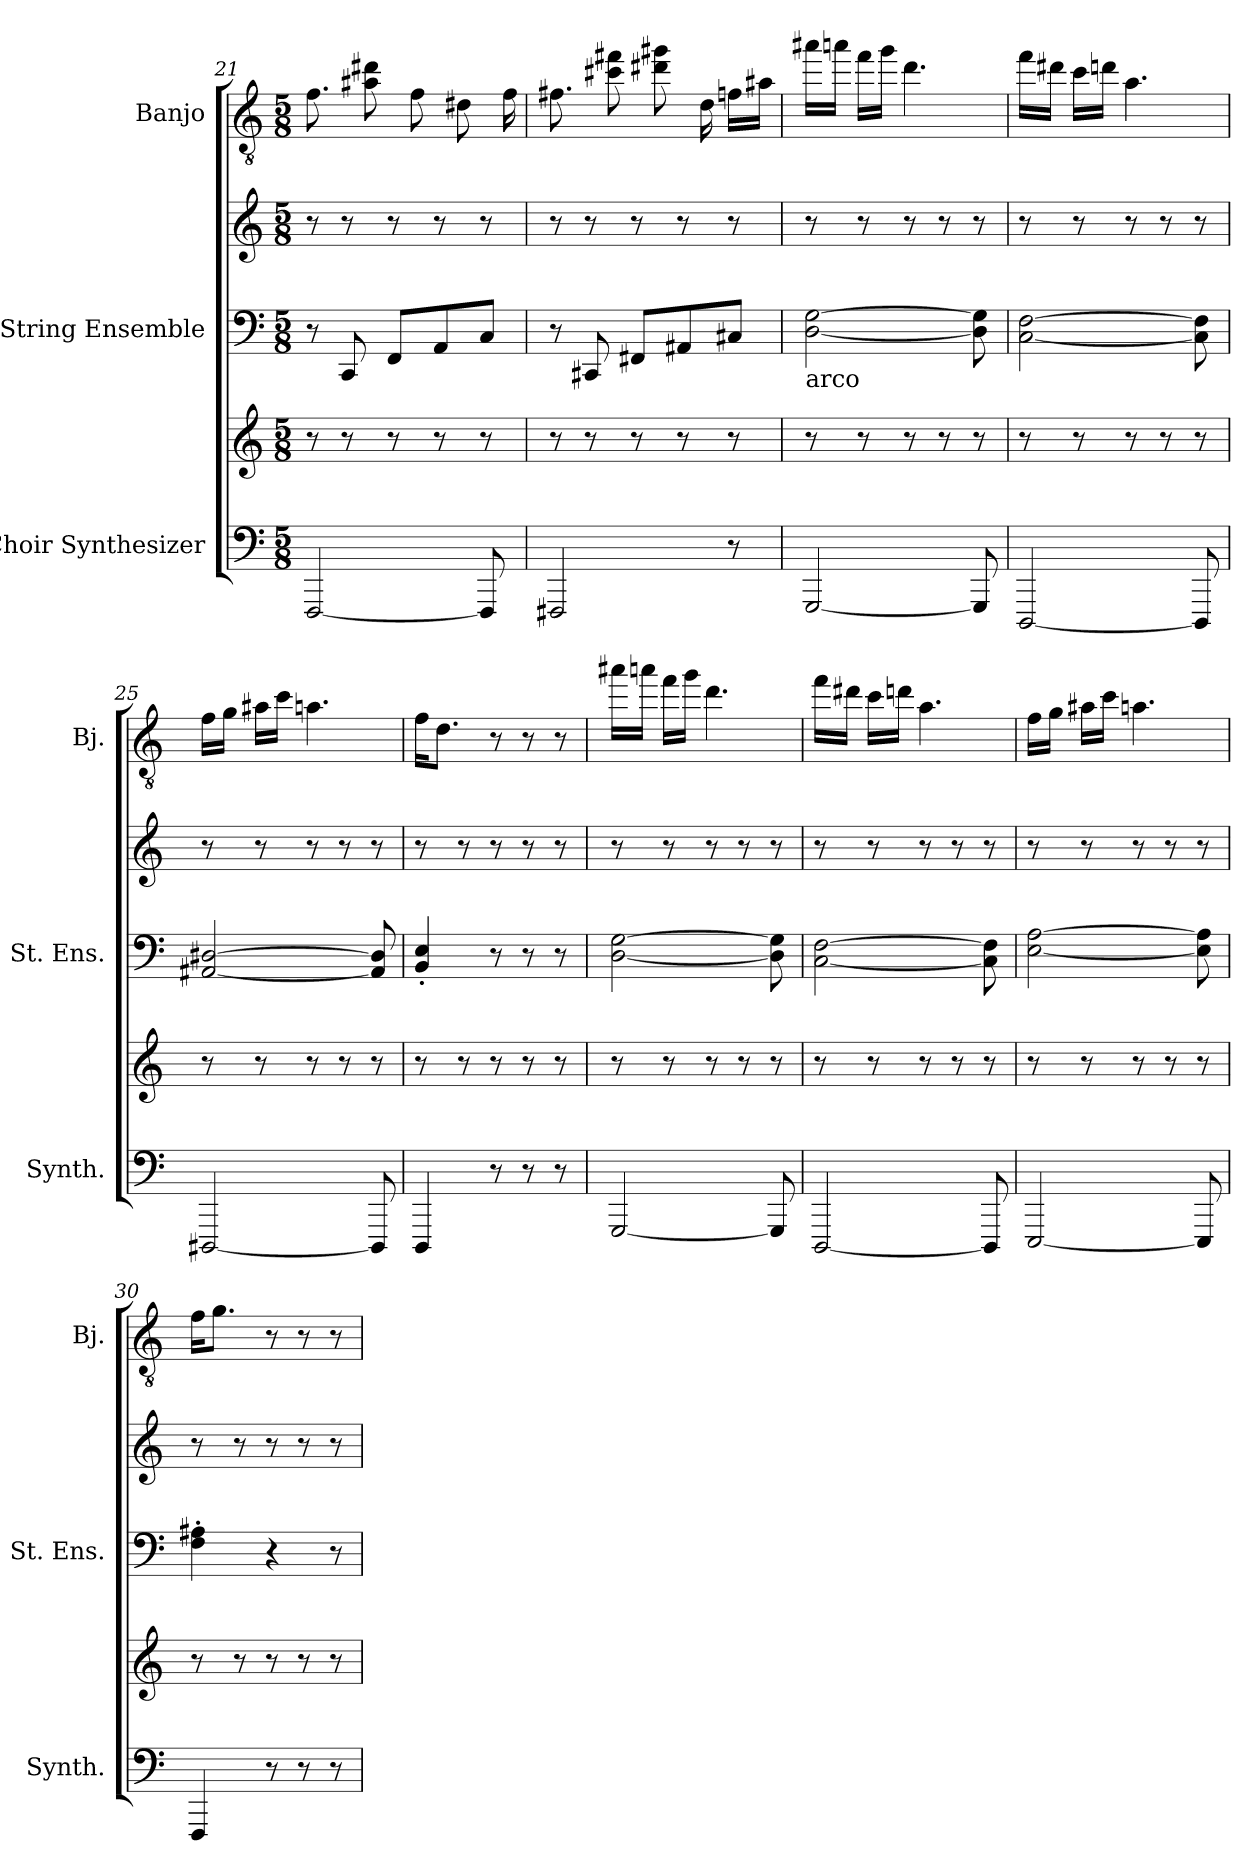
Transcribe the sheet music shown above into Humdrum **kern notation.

**kern	**kern	**kern	**kern	**kern
*part3	*part3	*part2	*part2	*part1
*staff5	*staff4	*staff3	*staff2	*staff1
*I"Choir Synthesizer	*	*I"String Ensemble	*	*I"Banjo
*I'Synth.	*	*I'St. Ens.	*	*I'Bj.
*clefF4	*clefG2	*clefF4	*clefG2	*clefGv2
*	*	*	*	*ITrd7c12
*k[]	*k[]	*k[]	*k[]	*k[]
*M5/8	*M5/8	*M5/8	*M5/8	*M5/8
=21	=21	=21	=21	=21
[2FFF	8r	8r	8r	8.F
.	8r	8CC	8r	.
.	.	.	.	8A#X 8d#X
.	8r	8FF/L	8r	.
.	.	.	.	8F
.	8r	8AA/	8r	.
.	.	.	.	8D#X
8FFF]	8r	8C/J	8r	.
.	.	.	.	16F
=22	=22	=22	=22	=22
2FFF#X	8r	8r	8r	8.F#X
.	8r	8CC#X	8r	.
.	.	.	.	8c#X 8f#X
.	8r	8FF#X/L	8r	.
.	.	.	.	8d#X 8g#X
.	8r	8AA#X/	8r	.
.	.	.	.	16D
8r	8r	8C#X/J	8r	16FnLL
.	.	.	.	16A#XJJ
=23	=23	=23	=23	=23
!	!	!LO:TX:b:t=arco	!	!
[2GGG	8r	[2D [2G	8r	16a#XLL
.	.	.	.	16anJJ
.	8r	.	8r	16fLL
.	.	.	.	16gJJ
.	8r	.	8r	4.d
.	8r	.	8r	.
8GGG]	8r	8D] 8G]	8r	.
=24	=24	=24	=24	=24
[2DDD	8r	[2F [2C	8r	16fLL
.	.	.	.	16d#XJJ
.	8r	.	8r	16cLL
.	.	.	.	16dnJJ
.	8r	.	8r	4.A
.	8r	.	8r	.
8DDD]	8r	8C] 8F]	8r	.
=25	=25	=25	=25	=25
[2DDD#X	8r	[2AA#X [2D#X	8r	16FLL
.	.	.	.	16GJJ
.	8r	.	8r	16A#XLL
.	.	.	.	16cJJ
.	8r	.	8r	4.An
.	8r	.	8r	.
8DDD#]	8r	8AA#] 8D#]	8r	.
=26	=26	=26	=26	=26
4DDD	8r	4E' 4BB'	8r	16FKL
.	.	.	.	8.DJ
.	8r	.	8r	.
8r	8r	8r	8r	8r
8r	8r	8r	8r	8r
8r	8r	8r	8r	8r
=27	=27	=27	=27	=27
[2GGG	8r	[2D [2G	8r	16a#XLL
.	.	.	.	16anJJ
.	8r	.	8r	16fLL
.	.	.	.	16gJJ
.	8r	.	8r	4.d
.	8r	.	8r	.
8GGG]	8r	8D] 8G]	8r	.
=28	=28	=28	=28	=28
[2DDD	8r	[2F [2C	8r	16fLL
.	.	.	.	16d#XJJ
.	8r	.	8r	16cLL
.	.	.	.	16dnJJ
.	8r	.	8r	4.A
.	8r	.	8r	.
8DDD]	8r	8C] 8F]	8r	.
=29	=29	=29	=29	=29
[2EEE	8r	[2A [2E	8r	16FLL
.	.	.	.	16GJJ
.	8r	.	8r	16A#XLL
.	.	.	.	16cJJ
.	8r	.	8r	4.An
.	8r	.	8r	.
8EEE]	8r	8A] 8E]	8r	.
=30	=30	=30	=30	=30
4FFF	8r	4F' 4A#X'	8r	16FKL
.	.	.	.	8.GJ
.	8r	.	8r	.
8r	8r	4r	8r	8r
8r	8r	.	8r	8r
8r	8r	8r	8r	8r
=	=	=	=	=
*-	*-	*-	*-	*-
